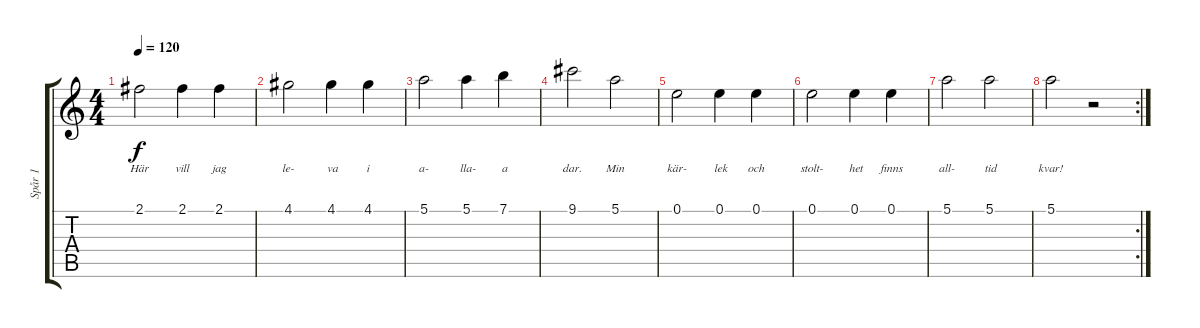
\track ("Spår 1" "Spår 1") {instrument acousticguitarsteel}
\staff {score tabs}
\tuning (E4 B3 G3 D3 A2 E2) {hide}
\ts (4 4)
\tempo 120
\clef g2
\ks c
2.1.2{lyrics (0 "Här") lyrics (1 "") lyrics (2 "") lyrics (3 "") lyrics (4 "") dy f} 2.1.4{lyrics (0 "vill") lyrics (1 "") lyrics (2 "") lyrics (3 "") lyrics (4 "")} 2.1.4{lyrics (0 "jag") lyrics (1 "") lyrics (2 "") lyrics (3 "") lyrics (4 "")} |
4.1.2{lyrics (0 "le-") lyrics (1 "") lyrics (2 "") lyrics (3 "") lyrics (4 "")} 4.1.4{lyrics (0 " va") lyrics (1 "") lyrics (2 "") lyrics (3 "") lyrics (4 "")} 4.1.4{lyrics (0 "i") lyrics (1 "") lyrics (2 "") lyrics (3 "") lyrics (4 "")} |
5.1.2{lyrics (0 "a-") lyrics (1 "") lyrics (2 "") lyrics (3 "") lyrics (4 "")} 5.1.4{lyrics (0 " lla-") lyrics (1 "") lyrics (2 "") lyrics (3 "") lyrics (4 "")} 7.1.4{lyrics (0 " a") lyrics (1 "") lyrics (2 "") lyrics (3 "") lyrics (4 "")} |
9.1.2{lyrics (0 "dar.") lyrics (1 "") lyrics (2 "") lyrics (3 "") lyrics (4 "")} 5.1.2{lyrics (0 "Min") lyrics (1 "") lyrics (2 "") lyrics (3 "") lyrics (4 "")} |
0.1.2{lyrics (0 "kär-") lyrics (1 "") lyrics (2 "") lyrics (3 "") lyrics (4 "")} 0.1.4{lyrics (0 " lek") lyrics (1 "") lyrics (2 "") lyrics (3 "") lyrics (4 "")} 0.1.4{lyrics (0 "och") lyrics (1 "") lyrics (2 "") lyrics (3 "") lyrics (4 "")} |
0.1.2{lyrics (0 "stolt-") lyrics (1 "") lyrics (2 "") lyrics (3 "") lyrics (4 "")} 0.1.4{lyrics (0 " het") lyrics (1 "") lyrics (2 "") lyrics (3 "") lyrics (4 "")} 0.1.4{lyrics (0 "finns") lyrics (1 "") lyrics (2 "") lyrics (3 "") lyrics (4 "")} |
5.1.2{lyrics (0 "all-") lyrics (1 "") lyrics (2 "") lyrics (3 "") lyrics (4 "")} 5.1.2{lyrics (0 " tid") lyrics (1 "") lyrics (2 "") lyrics (3 "") lyrics (4 "")} |
\rc 2
5.1.2{lyrics (0 "kvar!") lyrics (1 "") lyrics (2 "") lyrics (3 "") lyrics (4 "")} r.2
